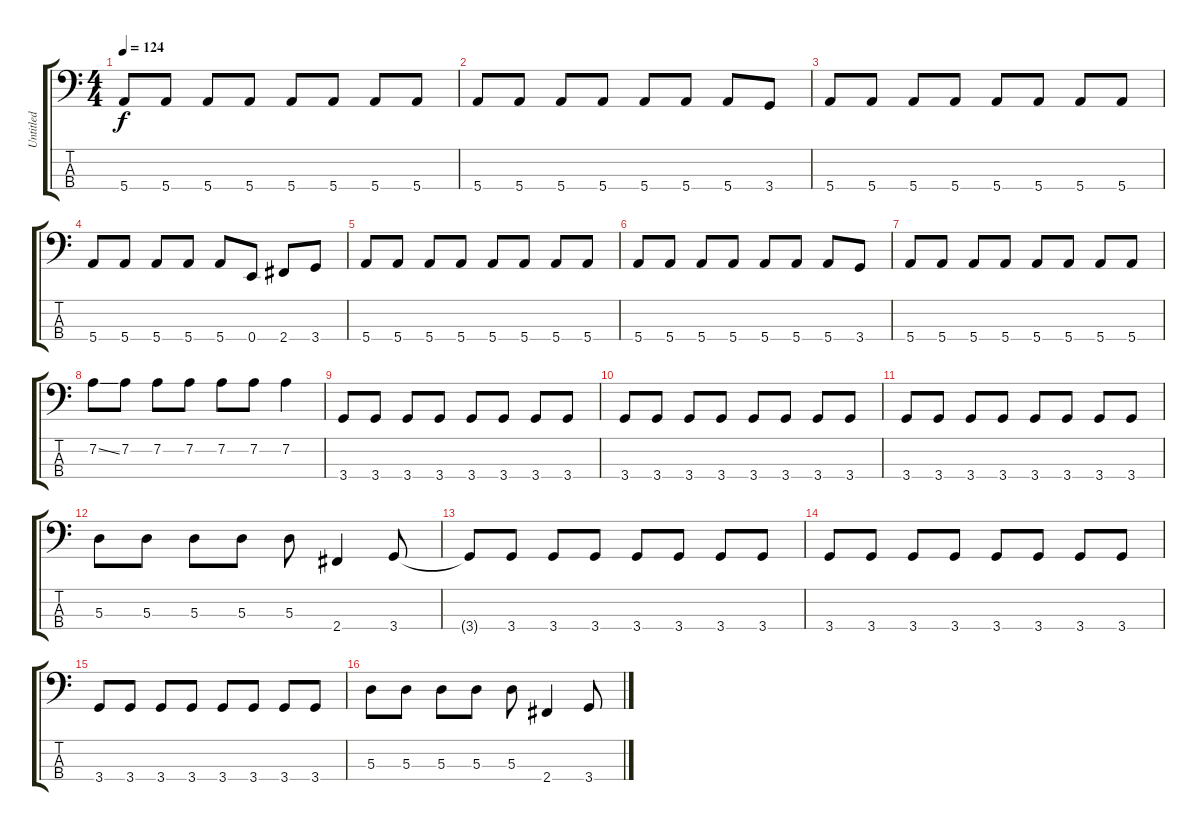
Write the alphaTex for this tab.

\track ("Untitled" "Untitled") {instrument electricbassfinger}
\staff {score tabs}
\tuning (G2 D2 A1 E1) {hide}
\ts (4 4)
\tempo 124
\clef f4
\ks c
5.4{t}.8{dy f} 5.4.8 5.4.8 5.4.8 5.4.8 5.4.8 5.4.8 5.4.8 |
5.4.8 5.4.8 5.4.8 5.4.8 5.4.8 5.4.8 5.4.8 3.4.8 |
5.4.8 5.4.8 5.4.8 5.4.8 5.4.8 5.4.8 5.4.8 5.4.8 |
5.4.8 5.4.8 5.4.8 5.4.8 5.4.8 0.4.8 2.4.8 3.4.8 |
5.4.8 5.4.8 5.4.8 5.4.8 5.4.8 5.4.8 5.4.8 5.4.8 |
5.4.8 5.4.8 5.4.8 5.4.8 5.4.8 5.4.8 5.4.8 3.4.8 |
5.4.8 5.4.8 5.4.8 5.4.8 5.4.8 5.4.8 5.4.8 5.4.8 |
7.2{ss}.8 7.2.8 7.2.8 7.2.8 7.2.8 7.2.8 7.2.4 |
3.4.8 3.4.8 3.4.8 3.4.8 3.4.8 3.4.8 3.4.8 3.4.8 |
3.4.8 3.4.8 3.4.8 3.4.8 3.4.8 3.4.8 3.4.8 3.4.8 |
3.4.8 3.4.8 3.4.8 3.4.8 3.4.8 3.4.8 3.4.8 3.4.8 |
5.3.8 5.3.8 5.3.8 5.3.8 5.3.8 2.4.4 3.4.8 |
3.4{t}.8 3.4.8 3.4.8 3.4.8 3.4.8 3.4.8 3.4.8 3.4.8 |
3.4.8 3.4.8 3.4.8 3.4.8 3.4.8 3.4.8 3.4.8 3.4.8 |
3.4.8 3.4.8 3.4.8 3.4.8 3.4.8 3.4.8 3.4.8 3.4.8 |
5.3.8 5.3.8 5.3.8 5.3.8 5.3.8 2.4.4 3.4.8
